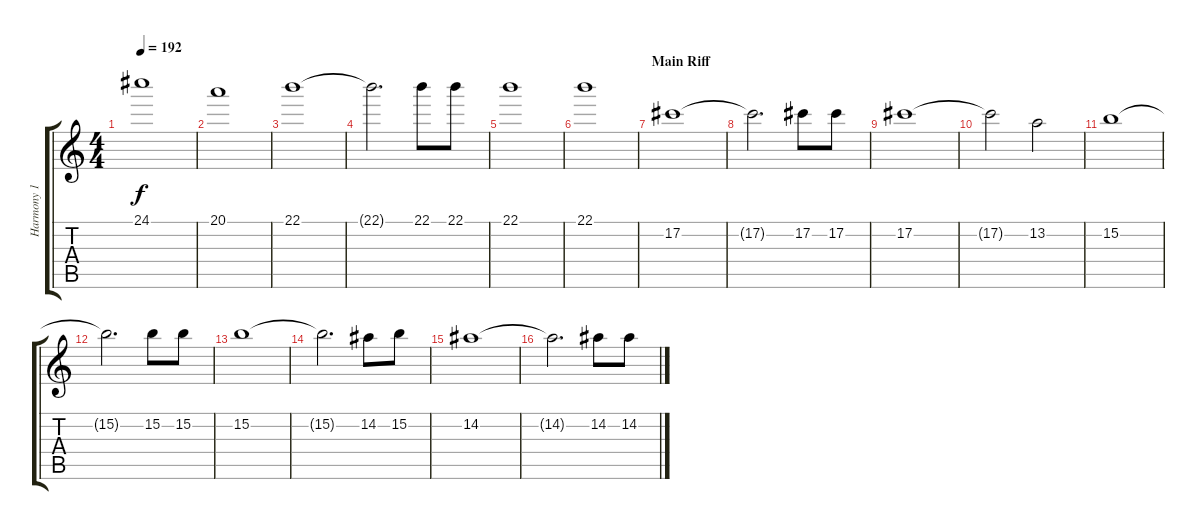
\track ("Harmony 1" "Harmony 1") {instrument overdrivenguitar}
\staff {score tabs}
\tuning (Db4 Ab3 E3 B2 Gb2 B1) {hide}
\ts (4 4)
\tempo 192
\clef g2
\ks aminor
24.1{t}.1{dy f} |
20.1.1 |
22.1.1 |
22.1{t}.2{d} 22.1.8 22.1.8 |
22.1.1 |
22.1.1 |
\section ("" "Main Riff")
17.2.1 |
17.2{t}.2{d} 17.2.8 17.2.8 |
17.2.1 |
17.2{t}.2 13.2.2 |
15.2.1 |
15.2{t}.2{d} 15.2.8 15.2.8 |
15.2.1 |
15.2{t}.2{d} 14.2.8 15.2.8 |
14.2.1 |
14.2{t}.2{d} 14.2.8 14.2.8
